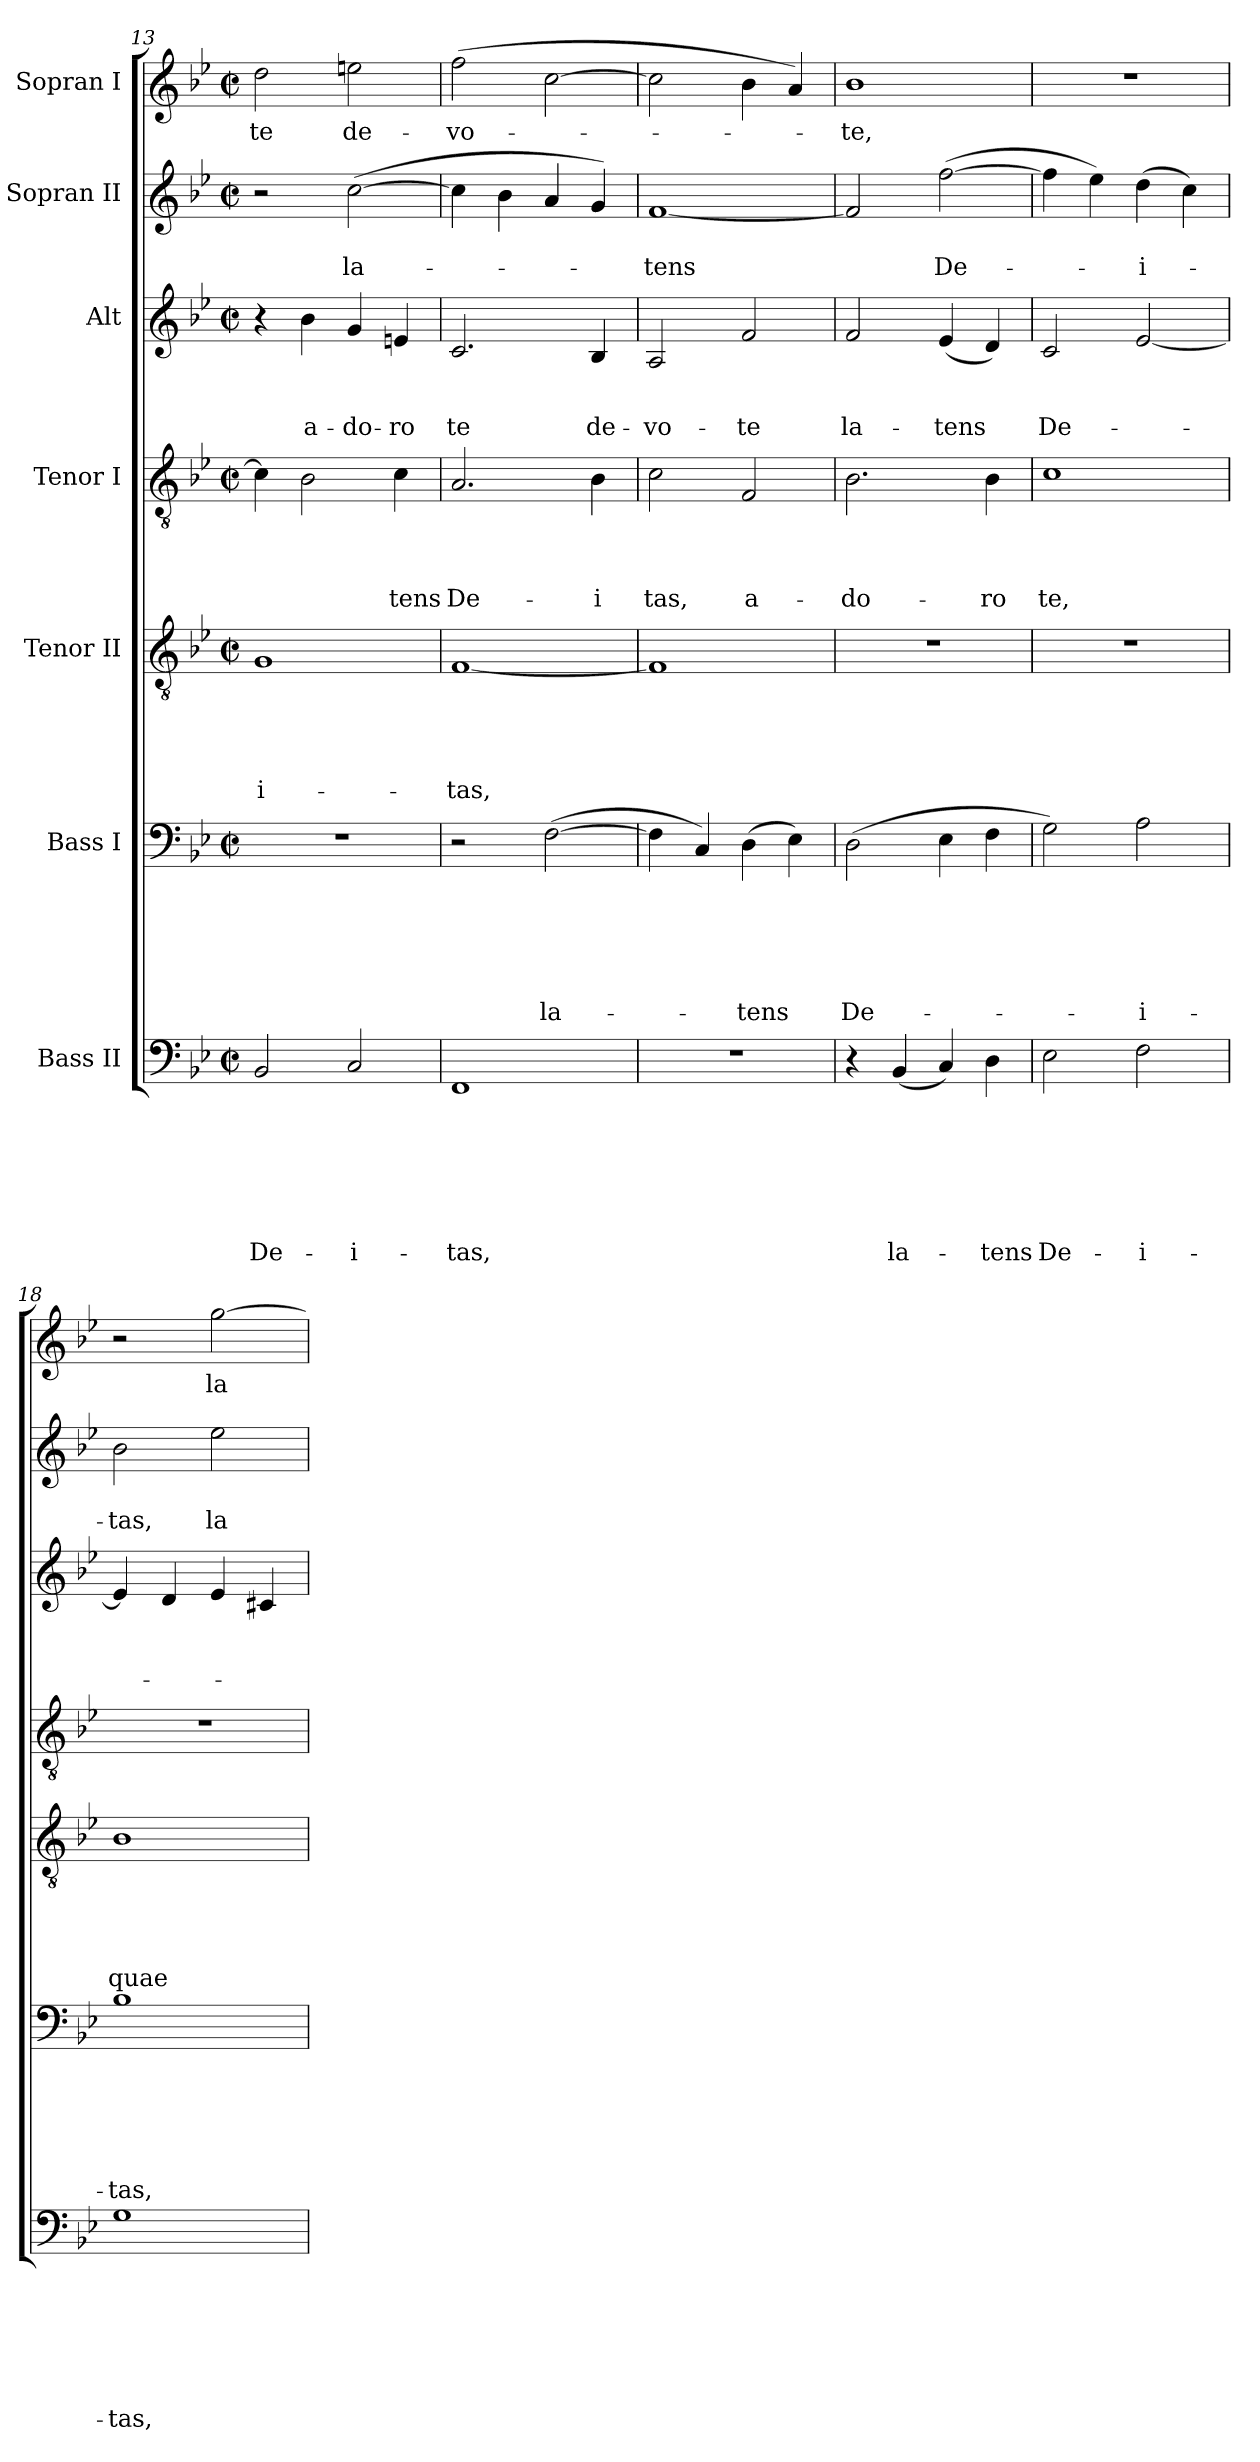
**kern	**text	**text	**text	**text	**text	**text	**text	**kern	**text	**text	**text	**text	**text	**text	**kern	**text	**text	**text	**text	**text	**kern	**text	**text	**text	**text	**kern	**text	**text	**text	**kern	**text	**text	**kern	**text
*part7	*part7	*part7	*part7	*part7	*part7	*part7	*part7	*part6	*part6	*part6	*part6	*part6	*part6	*part6	*part5	*part5	*part5	*part5	*part5	*part5	*part4	*part4	*part4	*part4	*part4	*part3	*part3	*part3	*part3	*part2	*part2	*part2	*part1	*part1
*staff7	*staff7	*staff7	*staff7	*staff7	*staff7	*staff7	*staff7	*staff6	*staff6	*staff6	*staff6	*staff6	*staff6	*staff6	*staff5	*staff5	*staff5	*staff5	*staff5	*staff5	*staff4	*staff4	*staff4	*staff4	*staff4	*staff3	*staff3	*staff3	*staff3	*staff2	*staff2	*staff2	*staff1	*staff1
*I"Bass II	*	*	*	*	*	*	*	*I"Bass I	*	*	*	*	*	*	*I"Tenor II	*	*	*	*	*	*I"Tenor I	*	*	*	*	*I"Alt	*	*	*	*I"Sopran II	*	*	*I"Sopran I	*
!!LO:PB:g=z
*clefF4	*	*	*	*	*	*	*	*clefF4	*	*	*	*	*	*	*clefGv2	*	*	*	*	*	*clefGv2	*	*	*	*	*clefG2	*	*	*	*clefG2	*	*	*clefG2	*
*k[b-e-]	*	*	*	*	*	*	*	*k[b-e-]	*	*	*	*	*	*	*k[b-e-]	*	*	*	*	*	*k[b-e-]	*	*	*	*	*k[b-e-]	*	*	*	*k[b-e-]	*	*	*k[b-e-]	*
*B-:	*	*	*	*	*	*	*	*B-:	*	*	*	*	*	*	*B-:	*	*	*	*	*	*B-:	*	*	*	*	*B-:	*	*	*	*B-:	*	*	*B-:	*
*M2/2	*	*	*	*	*	*	*	*M2/2	*	*	*	*	*	*	*M2/2	*	*	*	*	*	*M2/2	*	*	*	*	*M2/2	*	*	*	*M2/2	*	*	*M2/2	*
*met(c|)	*	*	*	*	*	*	*	*met(c|)	*	*	*	*	*	*	*met(c|)	*	*	*	*	*	*met(c|)	*	*	*	*	*met(c|)	*	*	*	*met(c|)	*	*	*met(c|)	*
=13	=13	=13	=13	=13	=13	=13	=13	=13	=13	=13	=13	=13	=13	=13	=13	=13	=13	=13	=13	=13	=13	=13	=13	=13	=13	=13	=13	=13	=13	=13	=13	=13	=13	=13
!	!	!	!	!	!	!	!LO:LY:b	!	!	!	!	!	!	!	!	!	!	!	!	!LO:LY:b:rj	!	!	!	!	!	!	!	!	!	!	!	!	!	!LO:LY:b
2BB-/	.	.	.	.	.	.	De-	1r	.	.	.	.	.	.	1G	.	.	.	.	-i-	4c\]	.	.	.	.	4r	.	.	.	2r	.	.	2dd\	te
!	!	!	!	!	!	!	!	!	!	!	!	!	!	!	!	!	!	!	!	!	!	!	!	!	!	!	!	!	!LO:LY:b	!	!	!	!	!
.	.	.	.	.	.	.	.	.	.	.	.	.	.	.	.	.	.	.	.	.	2B-\	.	.	.	.	4b-\	.	.	a-	.	.	.	.	.
!	!	!	!	!	!	!	!LO:LY:b	!	!	!	!	!	!	!	!	!	!	!	!	!	!	!	!	!	!	!	!	!	!LO:LY:b	!	!	!LO:LY:b	!	!LO:LY:b
2C/	.	.	.	.	.	.	-i-	.	.	.	.	.	.	.	.	.	.	.	.	.	.	.	.	.	.	4g/	.	.	-do-	(>[>2cc\	.	la-	2een\	de-
!	!	!	!	!	!	!	!	!	!	!	!	!	!	!	!	!	!	!	!	!	!	!	!	!	!LO:LY:b	!	!	!	!LO:LY:b	!	!	!	!	!
.	.	.	.	.	.	.	.	.	.	.	.	.	.	.	.	.	.	.	.	.	4c\	.	.	.	-tens	4en/	.	.	-ro	.	.	.	.	.
=14	=14	=14	=14	=14	=14	=14	=14	=14	=14	=14	=14	=14	=14	=14	=14	=14	=14	=14	=14	=14	=14	=14	=14	=14	=14	=14	=14	=14	=14	=14	=14	=14	=14	=14
!	!	!	!	!	!	!	!LO:LY:b	!	!	!	!	!	!	!	!	!	!	!	!	!LO:LY:b	!	!	!	!	!LO:LY:b	!	!	!	!LO:LY:b	!	!	!	!	!LO:LY:b
1FF	.	.	.	.	.	.	-tas,	2r	.	.	.	.	.	.	[<1F	.	.	.	.	-tas,	2.A/	.	.	.	De-	2.c/	.	.	te	4cc\]	.	.	(>2ff\	-vo-
.	.	.	.	.	.	.	.	.	.	.	.	.	.	.	.	.	.	.	.	.	.	.	.	.	.	.	.	.	.	4b-\	.	.	.	.
!	!	!	!	!	!	!	!	!	!	!	!	!	!	!LO:LY:b	!	!	!	!	!	!	!	!	!	!	!	!	!	!	!	!	!	!	!	!
.	.	.	.	.	.	.	.	(>[>2F\	.	.	.	.	.	la-	.	.	.	.	.	.	.	.	.	.	.	.	.	.	.	4a/	.	.	[>2cc\	.
!	!	!	!	!	!	!	!	!	!	!	!	!	!	!	!	!	!	!	!	!	!	!	!	!	!LO:LY:b	!	!	!	!LO:LY:b	!	!	!	!	!
.	.	.	.	.	.	.	.	.	.	.	.	.	.	.	.	.	.	.	.	.	4B-\	.	.	.	-i	4B-/	.	.	de-	4g/)	.	.	.	.
=15	=15	=15	=15	=15	=15	=15	=15	=15	=15	=15	=15	=15	=15	=15	=15	=15	=15	=15	=15	=15	=15	=15	=15	=15	=15	=15	=15	=15	=15	=15	=15	=15	=15	=15
!	!	!	!	!	!	!	!	!	!	!	!	!	!	!	!	!	!	!	!	!	!	!	!	!	!LO:LY:b	!	!	!	!LO:LY:b	!	!	!LO:LY:b	!	!
1r	.	.	.	.	.	.	.	4F\]	.	.	.	.	.	.	1F]	.	.	.	.	.	2c\	.	.	.	tas,	2A/	.	.	-vo-	[<1f	.	-tens	2cc\]	.
.	.	.	.	.	.	.	.	4C/)	.	.	.	.	.	.	.	.	.	.	.	.	.	.	.	.	.	.	.	.	.	.	.	.	.	.
!	!	!	!	!	!	!	!	!	!	!	!	!	!	!LO:LY:b	!	!	!	!	!	!	!	!	!	!	!LO:LY:b	!	!	!	!LO:LY:b	!	!	!	!	!
.	.	.	.	.	.	.	.	(>4D\	.	.	.	.	.	-tens	.	.	.	.	.	.	2F/	.	.	.	a-	2f/	.	.	-te	.	.	.	4b-\	.
.	.	.	.	.	.	.	.	4E-\)	.	.	.	.	.	.	.	.	.	.	.	.	.	.	.	.	.	.	.	.	.	.	.	.	4a/)	.
=16	=16	=16	=16	=16	=16	=16	=16	=16	=16	=16	=16	=16	=16	=16	=16	=16	=16	=16	=16	=16	=16	=16	=16	=16	=16	=16	=16	=16	=16	=16	=16	=16	=16	=16
!	!	!	!	!	!	!	!	!	!	!	!	!	!	!LO:LY:b	!	!	!	!	!	!	!	!	!	!	!LO:LY:b	!	!	!	!LO:LY:b	!	!	!	!	!LO:LY:b
4r	.	.	.	.	.	.	.	(>2D\	.	.	.	.	.	De-	1r	.	.	.	.	.	2.B-\	.	.	.	-do-	2f/	.	.	la-	2f/]	.	.	1b-	-te,
!	!	!	!	!	!	!	!LO:LY:b	!	!	!	!	!	!	!	!	!	!	!	!	!	!	!	!	!	!	!	!	!	!	!	!	!	!	!
(<4BB-/	.	.	.	.	.	.	la-	.	.	.	.	.	.	.	.	.	.	.	.	.	.	.	.	.	.	.	.	.	.	.	.	.	.	.
!	!	!	!	!	!	!	!	!	!	!	!	!	!	!	!	!	!	!	!	!	!	!	!	!	!	!	!	!	!LO:LY:b	!	!	!LO:LY:b	!	!
4C/)	.	.	.	.	.	.	.	4E-\	.	.	.	.	.	.	.	.	.	.	.	.	.	.	.	.	.	(<4e-/	.	.	-tens	(>[>2ff\	.	De-	.	.
!	!	!	!	!	!	!	!LO:LY:b	!	!	!	!	!	!	!	!	!	!	!	!	!	!	!	!	!	!LO:LY:b	!	!	!	!	!	!	!	!	!
4D\	.	.	.	.	.	.	-tens	4F\	.	.	.	.	.	.	.	.	.	.	.	.	4B-\	.	.	.	-ro	4d/)	.	.	.	.	.	.	.	.
=17	=17	=17	=17	=17	=17	=17	=17	=17	=17	=17	=17	=17	=17	=17	=17	=17	=17	=17	=17	=17	=17	=17	=17	=17	=17	=17	=17	=17	=17	=17	=17	=17	=17	=17
!	!	!	!	!	!	!	!LO:LY:b	!	!	!	!	!	!	!	!	!	!	!	!	!	!	!	!	!	!LO:LY:b	!	!	!	!LO:LY:b	!	!	!	!	!
2E-\	.	.	.	.	.	.	De-	2G\)	.	.	.	.	.	.	1r	.	.	.	.	.	1c	.	.	.	te,	2c/	.	.	De-	4ff\]	.	.	1r	.
.	.	.	.	.	.	.	.	.	.	.	.	.	.	.	.	.	.	.	.	.	.	.	.	.	.	.	.	.	.	4ee-\)	.	.	.	.
!	!	!	!	!	!	!	!LO:LY:b	!	!	!	!	!	!	!LO:LY:b	!	!	!	!	!	!	!	!	!	!	!	!	!	!	!	!	!	!LO:LY:b:rj	!	!
2F\	.	.	.	.	.	.	-i-	2A\	.	.	.	.	.	-i-	.	.	.	.	.	.	.	.	.	.	.	[<2e-/	.	.	.	(>4dd\	.	-i-	.	.
.	.	.	.	.	.	.	.	.	.	.	.	.	.	.	.	.	.	.	.	.	.	.	.	.	.	.	.	.	.	4cc\)	.	.	.	.
=18	=18	=18	=18	=18	=18	=18	=18	=18	=18	=18	=18	=18	=18	=18	=18	=18	=18	=18	=18	=18	=18	=18	=18	=18	=18	=18	=18	=18	=18	=18	=18	=18	=18	=18
!	!	!	!	!	!	!	!LO:LY:b	!	!	!	!	!	!	!LO:LY:b	!	!	!	!	!	!LO:LY:b	!	!	!	!	!	!	!	!	!	!	!	!LO:LY:b	!	!
1G	.	.	.	.	.	.	-tas,	1B-	.	.	.	.	.	-tas,	1B-	.	.	.	.	quae	1r	.	.	.	.	4e-/]	.	.	.	2b-\	.	-tas,	2r	.
.	.	.	.	.	.	.	.	.	.	.	.	.	.	.	.	.	.	.	.	.	.	.	.	.	.	4d/	.	.	.	.	.	.	.	.
!	!	!	!	!	!	!	!	!	!	!	!	!	!	!	!	!	!	!	!	!	!	!	!	!	!	!	!	!	!	!	!	!LO:LY:b	!	!LO:LY:b
.	.	.	.	.	.	.	.	.	.	.	.	.	.	.	.	.	.	.	.	.	.	.	.	.	.	4e-/	.	.	.	2ee-\	.	la-	[>2gg\	la-
.	.	.	.	.	.	.	.	.	.	.	.	.	.	.	.	.	.	.	.	.	.	.	.	.	.	4c#X/	.	.	.	.	.	.	.	.
=	=	=	=	=	=	=	=	=	=	=	=	=	=	=	=	=	=	=	=	=	=	=	=	=	=	=	=	=	=	=	=	=	=	=
*-	*-	*-	*-	*-	*-	*-	*-	*-	*-	*-	*-	*-	*-	*-	*-	*-	*-	*-	*-	*-	*-	*-	*-	*-	*-	*-	*-	*-	*-	*-	*-	*-	*-	*-
